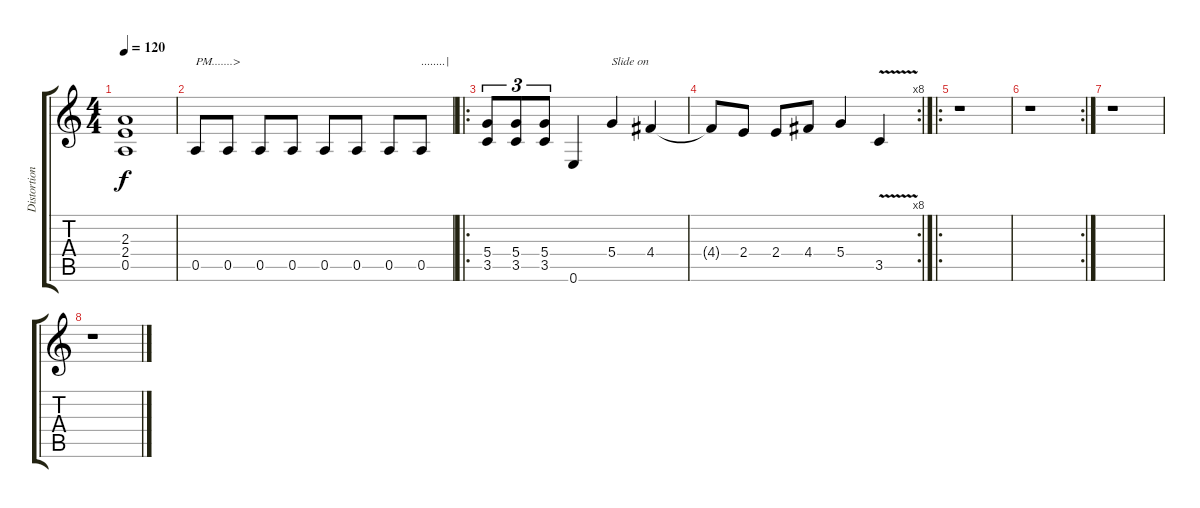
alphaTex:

\track ("Distortion Guitar#1" "Distortion") {instrument distortionguitar}
\staff {score tabs}
\tuning (E4 B3 G3 D3 A2 E2) {hide}
\ts (4 4)
\tempo 120
\clef g2
\ks c
(2.3 2.4 0.5).1{dy f} |
0.5.8{txt "PM.......>"} 0.5.8 0.5.8 0.5.8 0.5.8 0.5.8 0.5.8 0.5.8{txt "........|"} |
\ro
(5.4 3.5).8{tu (3 2)} (5.4 3.5).8{tu (3 2)} (5.4 3.5).8{tu (3 2)} 0.6.4 5.4.4{txt "Slide on"} 4.4.4 |
\rc 8
4.4{t}.8 2.4.8 2.4.8 4.4.8 5.4.4 3.5{v}.4 |
\ro
r.1 |
\rc 2
r.1 |
r.1 |
r.1
